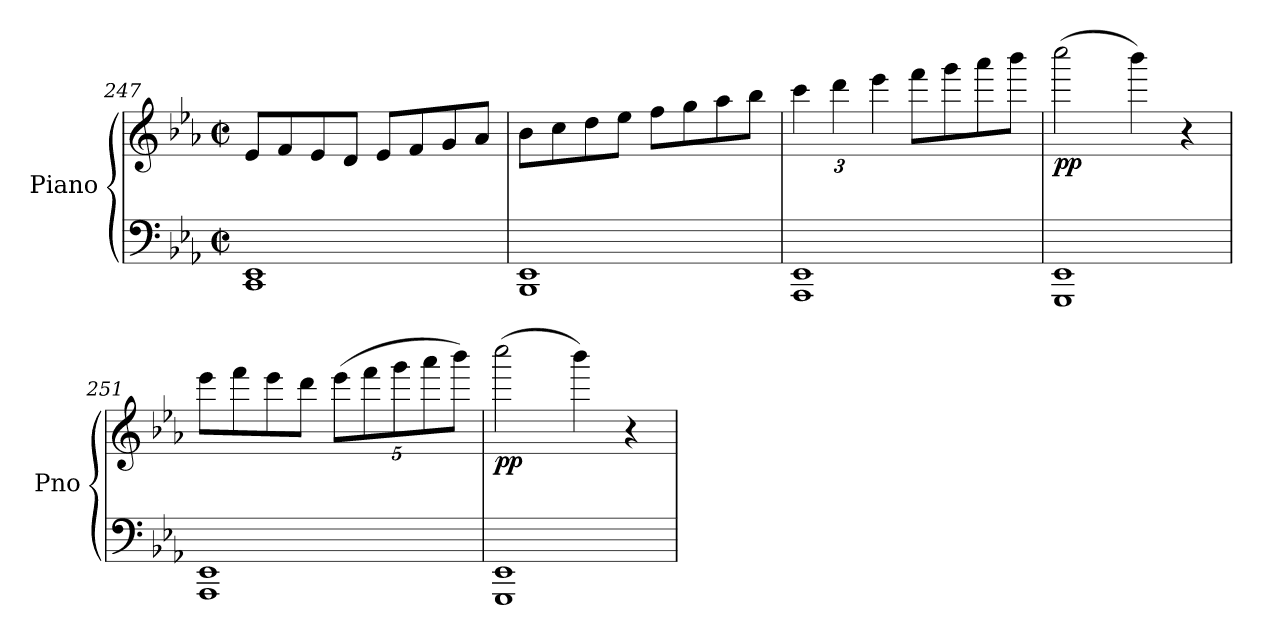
**kern	**kern	**dynam
*part1	*part1	*part1
*staff2	*staff1	*staff1/2
*I"Piano	*	*
*I'Pno	*	*
!!LO:LB:g=z
*clefF4	*clefG2	*
*k[b-e-a-]	*k[b-e-a-]	*
*M4/4	*M4/4	*
*met(c|)	*met(c|)	*
=247	=247	=247
!	!	!LO:DY:b
1CC 1EE-	8e-/L	other-dynamics
.	8f/	.
.	8e-/	.
.	8d/J	.
.	8e-/L	.
.	8f/	.
.	8g/	.
.	8a-/J	.
=248	=248	=248
1BBB- 1EE-	8b-\L	.
.	8cc\	.
.	8dd\	.
.	8ee-\J	.
.	8ff\L	.
.	8gg\	.
.	8aa-\	.
.	8bb-\J	.
=249	=249	=249
*	*Xbrackettup	*
1AAA- 1EE-	6ccc\	.
.	6ddd\	.
.	6eee-\	.
.	8fff\L	.
.	8ggg\	.
.	8aaa-\	.
.	8bbb-\J	.
=250	=250	=250
!	!	!LO:DY:b
1GGG 1EE-	(2cccc\	pp
.	4bbb-\)	.
.	4r	.
=251	=251	=251
1AAA- 1EE-	8eee-\L	.
.	8fff\	.
.	8eee-\	.
.	8ddd\J	.
.	(10eee-\L	.
.	10fff\	.
.	10ggg\	.
.	10aaa-\	.
.	10bbb-\J)	.
!!LO:LB:g=z
=252	=252	=252
!	!	!LO:DY:b
1GGG 1EE-	(2cccc\	pp
.	4bbb-\)	.
.	4r	.
=	=	=
*-	*-	*-
